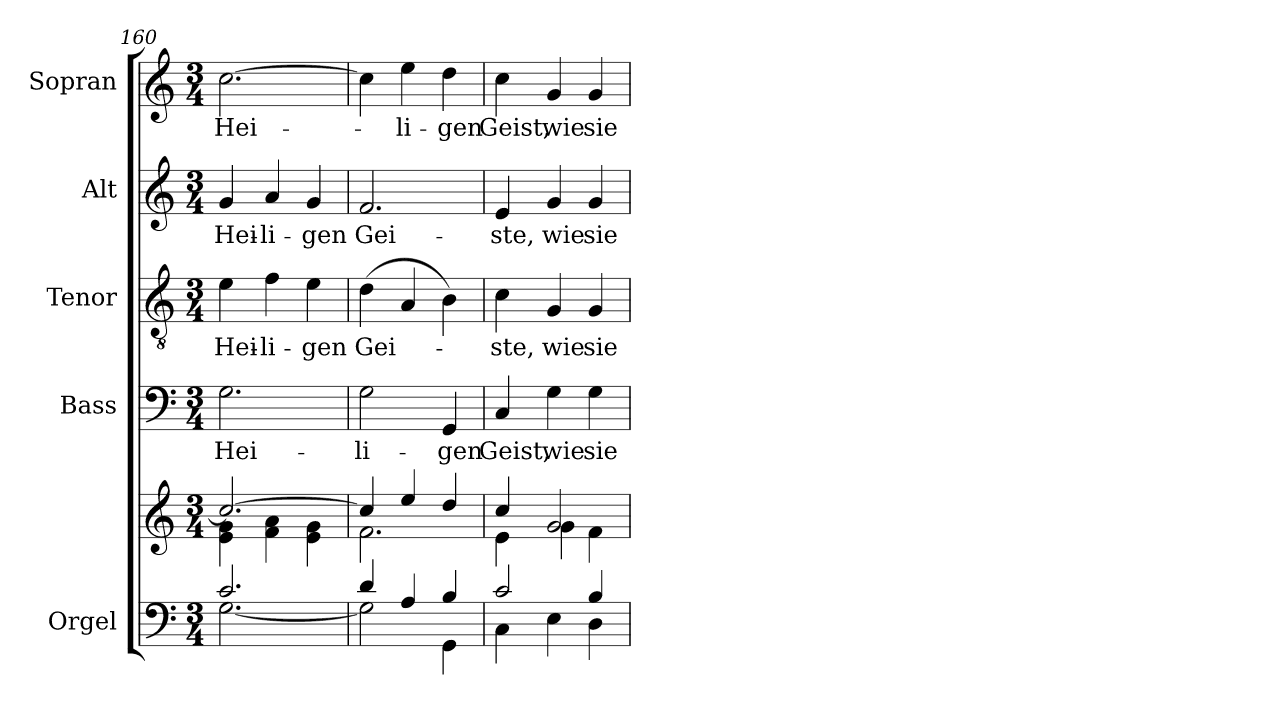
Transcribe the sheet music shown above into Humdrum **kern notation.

**kern	**kern	**kern	**text	**kern	**text	**kern	**text	**kern	**text
*part5	*part5	*part4	*part4	*part3	*part3	*part2	*part2	*part1	*part1
*staff6	*staff5	*staff4	*staff4	*staff3	*staff3	*staff2	*staff2	*staff1	*staff1
*I"Orgel	*	*I"Bass	*	*I"Tenor	*	*I"Alt	*	*I"Sopran	*
*I'Org.	*	*I'B	*	*I'T	*	*I'A	*	*I'S	*
*clefF4	*clefG2	*clefF4	*	*clefGv2	*	*clefG2	*	*clefG2	*
*k[]	*k[]	*k[]	*	*k[]	*	*k[]	*	*k[]	*
*C:	*C:	*C:	*	*C:	*	*C:	*	*C:	*
*M3/4	*M3/4	*M3/4	*	*M3/4	*	*M3/4	*	*M3/4	*
=160	=160	=160	=160	=160	=160	=160	=160	=160	=160
*^	*^	*	*	*	*	*	*	*	*
!	!	!	!	!	!LO:LY:b	!	!LO:LY:b	!	!LO:LY:b	!	!LO:LY:b
2.c/	[<2.G\	2.cc/_	4e\ 4g\	2.G\	Hei-	4e\	Hei-	4g/	Hei-	[2.cc\	Hei-
!	!	!	!	!	!	!	!LO:LY:b	!	!LO:LY:b	!	!
.	.	.	4f\ 4a\	.	.	4f\	-li-	4a/	-li-	.	.
!	!	!	!	!	!	!	!LO:LY:b	!	!LO:LY:b	!	!
.	.	.	4e\ 4g\	.	.	4e\	-gen	4g/	-gen	.	.
=161	=161	=161	=161	=161	=161	=161	=161	=161	=161	=161	=161
!	!	!	!	!	!LO:LY:b	!	!LO:LY:b	!	!LO:LY:b	!	!
4d/	2G\]	4cc/]	2.f\	2G\	-li-	(>4d\	Gei-	2.f/	Gei-	4cc\]	.
!	!	!	!	!	!	!	!	!	!	!	!LO:LY:b
4A/	.	4ee/	.	.	.	4A/	.	.	.	4ee\	-li-
!	!	!	!	!	!LO:LY:b	!	!	!	!	!	!LO:LY:b
4B/	4GG\	4dd/	.	4GG/	-gen	4B\)	.	.	.	4dd\	-gen
=162	=162	=162	=162	=162	=162	=162	=162	=162	=162	=162	=162
!	!	!	!	!	!LO:LY:b	!	!LO:LY:b	!	!LO:LY:b	!	!LO:LY:b
2c/	4C\	4cc/	4e\	4C/	Geist,	4c\	-ste,	4e/	-ste,	4cc\	Geist,
!	!	!	!	!	!LO:LY:b	!	!LO:LY:b	!	!LO:LY:b	!	!LO:LY:b
.	4E\	2g/	4g\	4G\	wie	4G/	wie	4g/	wie	4g/	wie
!	!	!	!	!	!LO:LY:b	!	!LO:LY:b	!	!LO:LY:b	!	!LO:LY:b
4B/	4D\	.	4f\	4G\	sie	4G/	sie	4g/	sie	4g/	sie
*v	*v	*	*	*	*	*	*	*	*	*	*
*	*v	*v	*	*	*	*	*	*	*	*
=	=	=	=	=	=	=	=	=	=
*-	*-	*-	*-	*-	*-	*-	*-	*-	*-
